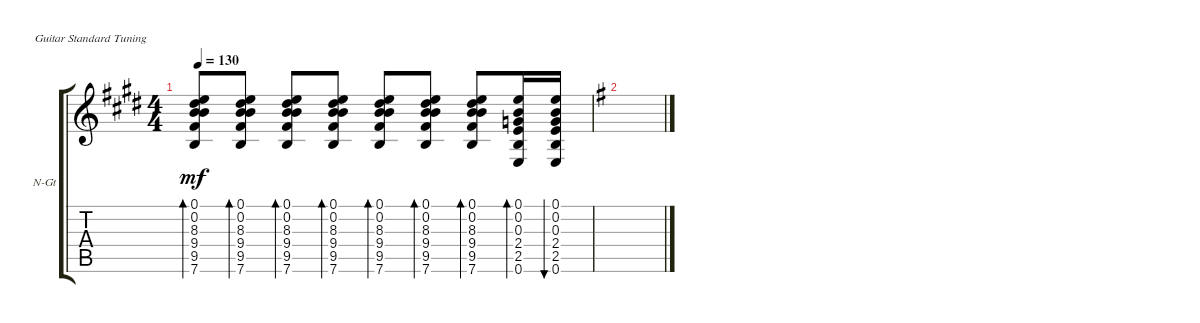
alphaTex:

\defaultSystemsLayout 4
\bracketExtendMode groupsimilarinstruments
\firstSystemTrackNameOrientation horizontal
\otherSystemsTrackNameOrientation horizontal
\track ("КУПЛЕТТТТ" "N-Gt") {instrument acousticguitarsteel}
\staff {score tabs}
\tuning (E4 B3 G3 D3 A2 E2)
\ts (4 4)
\tempo 130
\clef g2
\scale
0.333333
\ks c#minor
(9.5 9.4 8.3 0.2 0.1 7.6).8{bd 30 dy mf} (9.5 9.4 8.3 0.2 0.1 7.6).8{bd 30} (9.5 9.4 8.3 0.2 0.1 7.6).8{bd 30} (9.5 9.4 8.3 0.2 0.1 7.6).8{bd 30} (9.5 9.4 8.3 0.2 0.1 7.6).8{bd 30} (9.5 9.4 8.3 0.2 0.1 7.6).8{bd 30} (9.5 9.4 8.3 0.2 0.1 7.6).8{bd 30} (0.6 2.5 2.4 0.3 0.2 0.1).16{bd 30} (0.6 2.5 2.4 0.3 0.2 0.1).16{bu 30} |
\scale
0.333333
\ks eminor
|
\scale
0.333333 |
\scale
0.333333 |
\scale
0.333333 |
\scale
0.333333 |
|
\scale
0.333333
